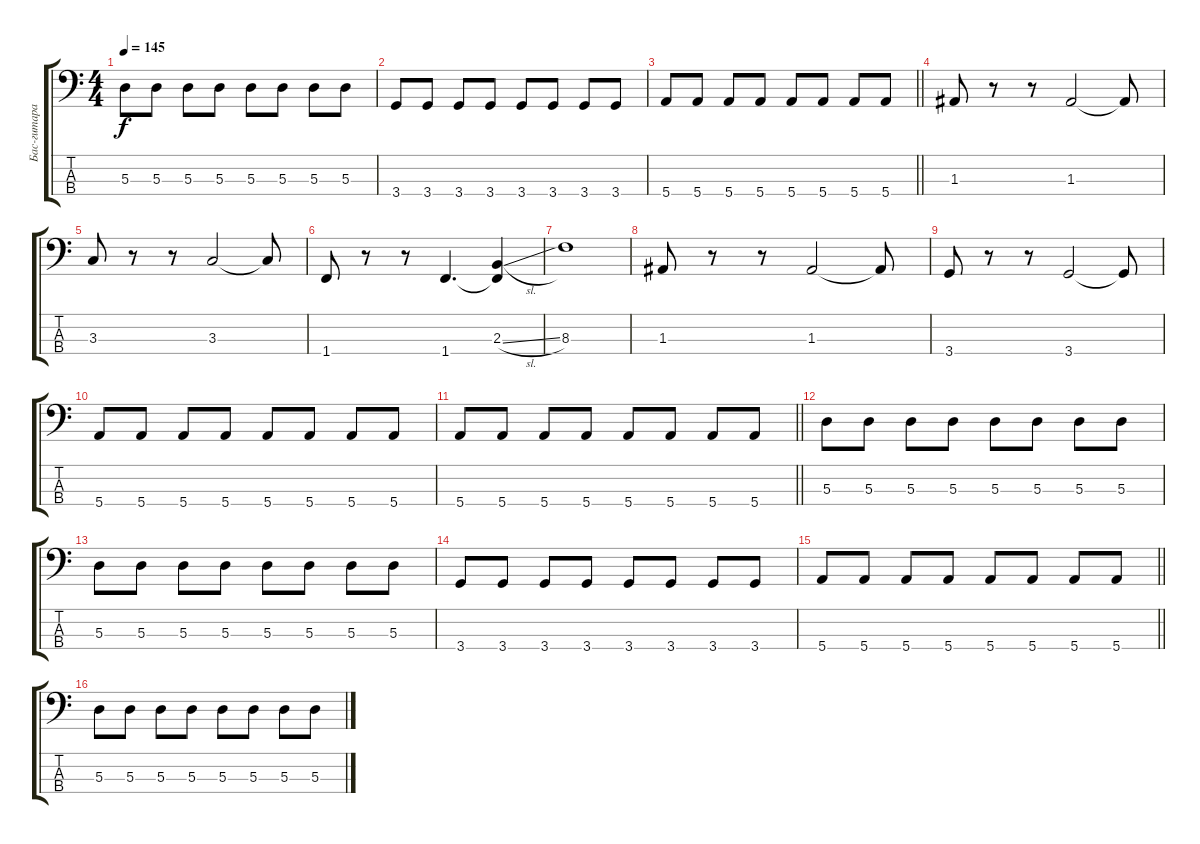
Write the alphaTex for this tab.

\track ("Бас-гитара" "Бас-гитара") {instrument electricbassfinger}
\staff {score tabs}
\tuning (G2 D2 A1 E1) {hide}
\ts (4 4)
\tempo 145
\clef f4
\ks c
5.3.8{dy f} 5.3.8 5.3.8 5.3.8 5.3.8 5.3.8 5.3.8 5.3.8 |
3.4.8 3.4.8 3.4.8 3.4.8 3.4.8 3.4.8 3.4.8 3.4.8 |
\barLineRight lightlight
5.4.8 5.4.8 5.4.8 5.4.8 5.4.8 5.4.8 5.4.8 5.4.8 |
1.3.8 r.8 r.8 1.3.2 1.3{t}.8 |
3.3.8 r.8 r.8 3.3.2 3.3{t}.8 |
1.4.8 r.8 r.8 1.4.4{d} (2.3{sl} 1.4{t}).4 |
8.3.1 |
1.3.8 r.8 r.8 1.3.2 1.3{t}.8 |
3.4.8 r.8 r.8 3.4.2 3.4{t}.8 |
5.4.8 5.4.8 5.4.8 5.4.8 5.4.8 5.4.8 5.4.8 5.4.8 |
\barLineRight lightlight
5.4.8 5.4.8 5.4.8 5.4.8 5.4.8 5.4.8 5.4.8 5.4.8 |
5.3.8 5.3.8 5.3.8 5.3.8 5.3.8 5.3.8 5.3.8 5.3.8 |
5.3.8 5.3.8 5.3.8 5.3.8 5.3.8 5.3.8 5.3.8 5.3.8 |
3.4.8 3.4.8 3.4.8 3.4.8 3.4.8 3.4.8 3.4.8 3.4.8 |
\barLineRight lightlight
5.4.8 5.4.8 5.4.8 5.4.8 5.4.8 5.4.8 5.4.8 5.4.8 |
5.3.8 5.3.8 5.3.8 5.3.8 5.3.8 5.3.8 5.3.8 5.3.8
